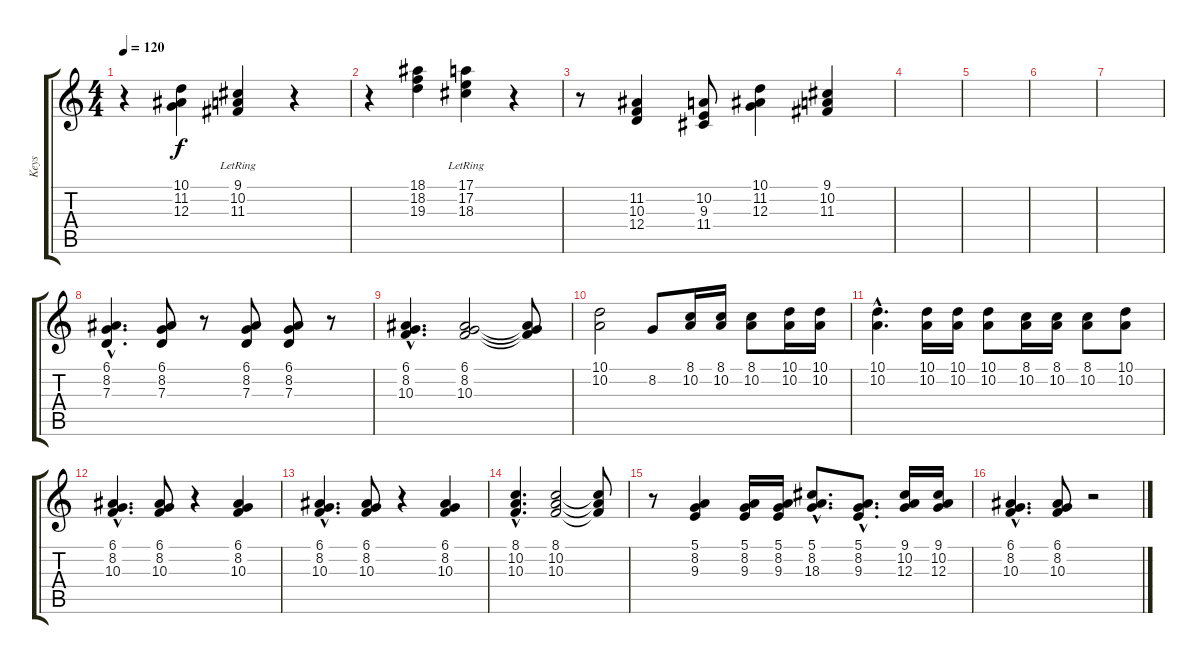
\track ("Keys" "Keys") {instrument percussiveorgan}
\staff {score tabs}
\tuning (E4 B3 G3 D3 A2 E2) {hide}
\ts (4 4)
\tempo 120
\clef g2
\ks c
r.4{dy f} (10.1 11.2 12.3).4 (9.1{lr} 10.2{lr} 11.3{lr}).4 r.4 |
r.4 (18.1 18.2 19.3).4 (17.1{lr} 17.2{lr} 18.3{lr}).4 r.4 |
r.8 (11.2 10.3 12.4).4 (10.2 9.3 11.4).8 (10.1 11.2 12.3).4 (9.1 10.2 11.3).4 |
|
|
|
|
(6.1{hac} 8.2{hac} 7.3{hac}).4{d instrument percussiveorgan} (6.1 8.2 7.3).8 r.8 (6.1 8.2 7.3).8 (6.1 8.2 7.3).8 r.8 |
(6.1{hac} 8.2{hac} 10.3{hac}).4{d} (6.1 8.2 10.3).2 (6.1{t} 8.2{t} 10.3{t}).8 |
(10.1 10.2).2 8.2.8 (8.1 10.2).16 (8.1 10.2).16 (8.1 10.2).8 (10.1 10.2).16 (10.1 10.2).16 |
(10.1{hac} 10.2{hac}).4{d} (10.1 10.2).16 (10.1 10.2).16 (10.1 10.2).8 (8.1 10.2).16 (8.1 10.2).16 (8.1 10.2).8 (10.1 10.2).8 |
(6.1{hac} 8.2{hac} 10.3{hac}).4{d} (6.1 8.2 10.3).8 r.4 (6.1 8.2 10.3).4 |
(6.1{hac} 8.2{hac} 10.3{hac}).4{d} (6.1 8.2 10.3).8 r.4 (6.1 8.2 10.3).4 |
(8.1{hac} 10.2{hac} 10.3{hac}).4{d} (8.1 10.2 10.3).2 (8.1{t} 10.2{t} 10.3{t}).8 |
r.8 (5.1 8.2 9.3).4 (5.1 8.2 9.3).16 (5.1 8.2 9.3).16 (5.1{hac} 8.2{hac} 18.3{hac}).8{d} (5.1{hac} 8.2{hac} 9.3{hac}).8{d} (9.1 10.2 12.3).16 (9.1 10.2 12.3).16 |
(6.1{hac} 8.2{hac} 10.3{hac}).4{d} (6.1 8.2 10.3).8 r.2
